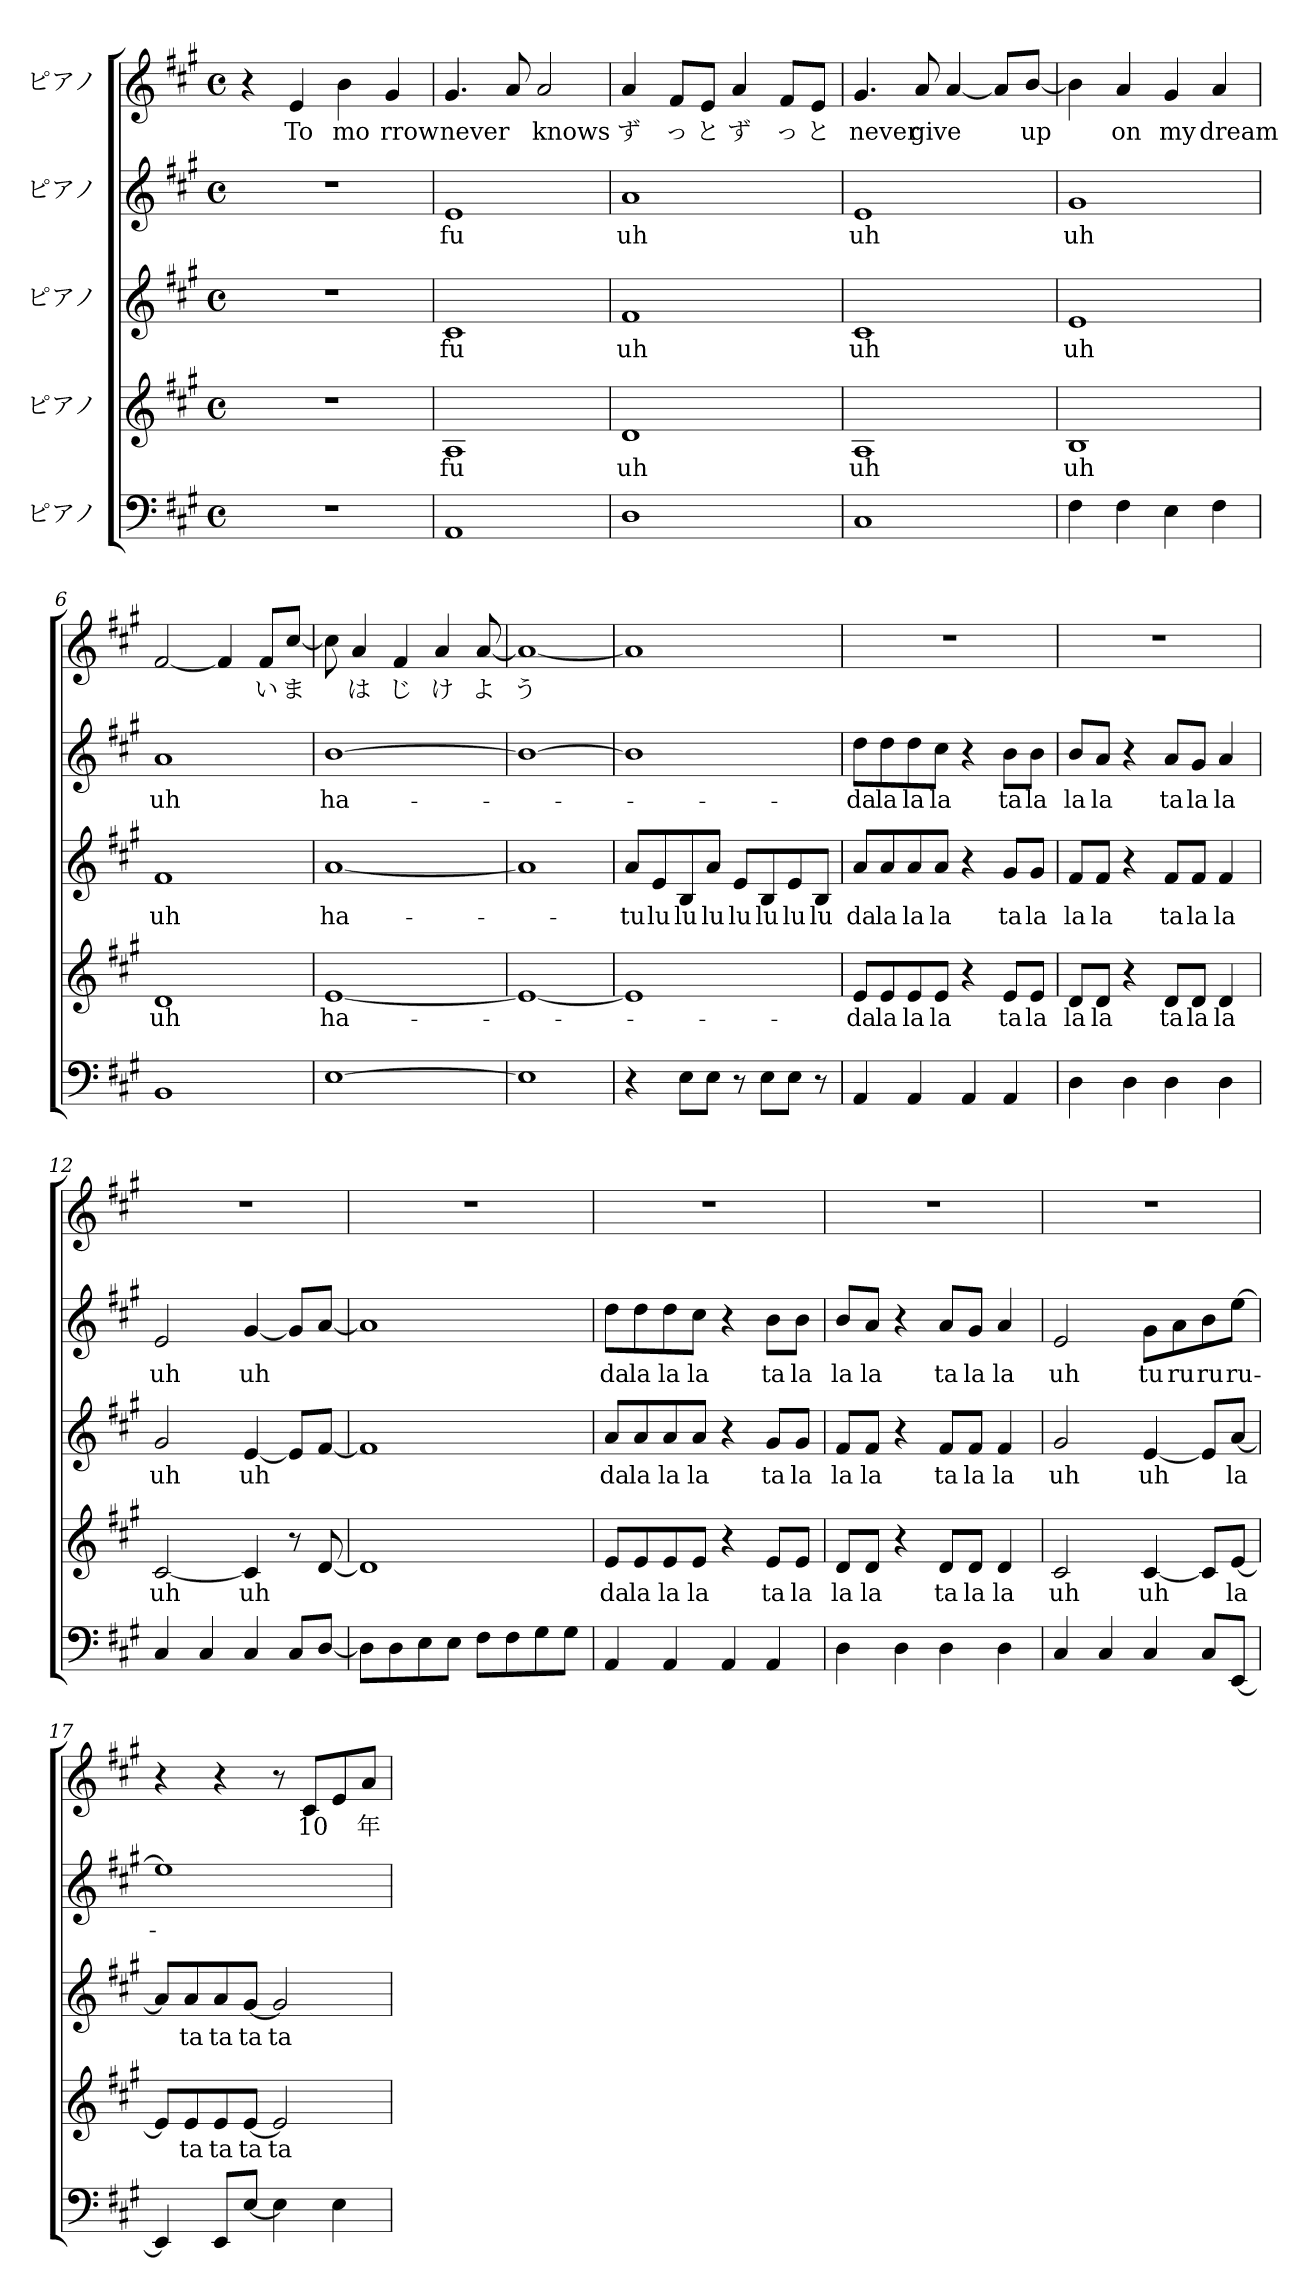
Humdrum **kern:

**kern	**kern	**text	**kern	**text	**kern	**text	**kern	**text
*part5	*part4	*part4	*part3	*part3	*part2	*part2	*part1	*part1
*staff5	*staff4	*staff4	*staff3	*staff3	*staff2	*staff2	*staff1	*staff1
*I"ピアノ	*I"ピアノ	*	*I"ピアノ	*	*I"ピアノ	*	*I"ピアノ	*
*clefF4	*clefG2	*	*clefG2	*	*clefG2	*	*clefG2	*
*k[f#c#g#]	*k[f#c#g#]	*	*k[f#c#g#]	*	*k[f#c#g#]	*	*k[f#c#g#]	*
*M4/4	*M4/4	*	*M4/4	*	*M4/4	*	*M4/4	*
*met(c)	*met(c)	*	*met(c)	*	*met(c)	*	*met(c)	*
=1	=1	=1	=1	=1	=1	=1	=1	=1
1r	1r	.	1r	.	1r	.	4r	.
.	.	.	.	.	.	.	4e	To
.	.	.	.	.	.	.	4b	mo
.	.	.	.	.	.	.	4g#	rrow
=2	=2	=2	=2	=2	=2	=2	=2	=2
1AA	1A	fu	1c#	fu	1e	fu	4.g#	never
.	.	.	.	.	.	.	8a	.
.	.	.	.	.	.	.	2a	knows
=3	=3	=3	=3	=3	=3	=3	=3	=3
1D	1d	uh	1f#	uh	1a	uh	4a	ず
.	.	.	.	.	.	.	8f#L	っ
.	.	.	.	.	.	.	8eJ	と
.	.	.	.	.	.	.	4a	ず
.	.	.	.	.	.	.	8f#L	っ
.	.	.	.	.	.	.	8eJ	と
=4	=4	=4	=4	=4	=4	=4	=4	=4
1C#	1A	uh	1c#	uh	1e	uh	4.g#	never
.	.	.	.	.	.	.	8a	give
.	.	.	.	.	.	.	[4a	.
.	.	.	.	.	.	.	8aL]	.
.	.	.	.	.	.	.	[8bJ	up
=5	=5	=5	=5	=5	=5	=5	=5	=5
4F#	1B	uh	1e	uh	1g#	uh	4b]	.
4F#	.	.	.	.	.	.	4a	on
4E	.	.	.	.	.	.	4g#	my
4F#	.	.	.	.	.	.	4a	dream
=6	=6	=6	=6	=6	=6	=6	=6	=6
1BB	1d	uh	1f#	uh	1a	uh	[2f#	.
.	.	.	.	.	.	.	4f#]	.
.	.	.	.	.	.	.	8f#L	い
.	.	.	.	.	.	.	[8cc#J	ま
=7	=7	=7	=7	=7	=7	=7	=7	=7
[1E	[1e	ha-	[1a	ha-	[1b	ha-	8cc#]	.
.	.	.	.	.	.	.	4a	は
.	.	.	.	.	.	.	4f#	じ
.	.	.	.	.	.	.	4a	け
.	.	.	.	.	.	.	[8a	よ
=8	=8	=8	=8	=8	=8	=8	=8	=8
1E]	1e_	.	1a]	.	1b_	.	1a_	う
=9	=9	=9	=9	=9	=9	=9	=9	=9
*	*	*	*	*	*	*	*MM155	*
4r	1e]	.	8aL	tu	1b]	.	1a]	.
.	.	.	8e	lu	.	.	.	.
8EL	.	.	8B	lu	.	.	.	.
8EJ	.	.	8aJ	lu	.	.	.	.
8r	.	.	8eL	lu	.	.	.	.
8EL	.	.	8B	lu	.	.	.	.
8EJ	.	.	8e	lu	.	.	.	.
8r	.	.	8BJ	lu	.	.	.	.
=10	=10	=10	=10	=10	=10	=10	=10	=10
4AA	8eL	-da	8aL	-da	8ddL	-da	1r	.
.	8e	la	8a	la	8dd	la	.	.
4AA	8e	la	8a	la	8dd	la	.	.
.	8eJ	la	8aJ	la	8cc#J	la	.	.
4AA	4r	.	4r	.	4r	.	.	.
4AA	8eL	ta	8g#L	ta	8bL	ta	.	.
.	8eJ	la	8g#J	la	8bJ	la	.	.
=11	=11	=11	=11	=11	=11	=11	=11	=11
4D	8dL	la	8f#L	la	8bL	la	1r	.
.	8dJ	la	8f#J	la	8aJ	la	.	.
4D	4r	.	4r	.	4r	.	.	.
4D	8dL	ta	8f#L	ta	8aL	ta	.	.
.	8dJ	la	8f#J	la	8g#J	la	.	.
4D	4d	la	4f#	la	4a	la	.	.
=12	=12	=12	=12	=12	=12	=12	=12	=12
4C#	[2c#	uh	2g#	uh	2e	uh	1r	.
4C#	.	.	.	.	.	.	.	.
4C#	4c#]	uh	[4e	uh	[4g#	uh	.	.
8C#L	8r	.	8eL]	.	8g#L]	.	.	.
[8DJ	[8d	.	[8f#J	.	[8aJ	.	.	.
=13	=13	=13	=13	=13	=13	=13	=13	=13
8DL]	1d]	.	1f#]	.	1a]	.	1r	.
8D	.	.	.	.	.	.	.	.
8E	.	.	.	.	.	.	.	.
8EJ	.	.	.	.	.	.	.	.
8F#L	.	.	.	.	.	.	.	.
8F#	.	.	.	.	.	.	.	.
8G#	.	.	.	.	.	.	.	.
8G#J	.	.	.	.	.	.	.	.
=14	=14	=14	=14	=14	=14	=14	=14	=14
4AA	8eL	-da	8aL	-da	8ddL	-da	1r	.
.	8e	la	8a	la	8dd	la	.	.
4AA	8e	la	8a	la	8dd	la	.	.
.	8eJ	la	8aJ	la	8cc#J	la	.	.
4AA	4r	.	4r	.	4r	.	.	.
4AA	8eL	ta	8g#L	ta	8bL	ta	.	.
.	8eJ	la	8g#J	la	8bJ	la	.	.
=15	=15	=15	=15	=15	=15	=15	=15	=15
4D	8dL	la	8f#L	la	8bL	la	1r	.
.	8dJ	la	8f#J	la	8aJ	la	.	.
4D	4r	.	4r	.	4r	.	.	.
4D	8dL	ta	8f#L	ta	8aL	ta	.	.
.	8dJ	la	8f#J	la	8g#J	la	.	.
4D	4d	la	4f#	la	4a	la	.	.
=16	=16	=16	=16	=16	=16	=16	=16	=16
4C#	2c#	uh	2g#	uh	2e	uh	1r	.
4C#	.	.	.	.	.	.	.	.
4C#	[4c#	uh	[4e	uh	8g#L	tu	.	.
.	.	.	.	.	8a	ru	.	.
8C#L	8c#L]	.	8eL]	.	8b	ru	.	.
[8EEJ	[8eJ	la	[8aJ	la	[8eeJ	ru-	.	.
=17	=17	=17	=17	=17	=17	=17	=17	=17
4EE]	8eL]	.	8aL]	.	1ee]	.	4r	.
.	8e	ta	8a	ta	.	.	.	.
8EEL	8e	ta	8a	ta	.	.	4r	.
[8EJ	[8eJ	ta	[8g#J	ta	.	.	.	.
4E]	2e]	ta	2g#]	ta	.	.	8r	.
.	.	.	.	.	.	.	8c#L	10
4E	.	.	.	.	.	.	8e	.
.	.	.	.	.	.	.	8aJ	年
=	=	=	=	=	=	=	=	=
*-	*-	*-	*-	*-	*-	*-	*-	*-
